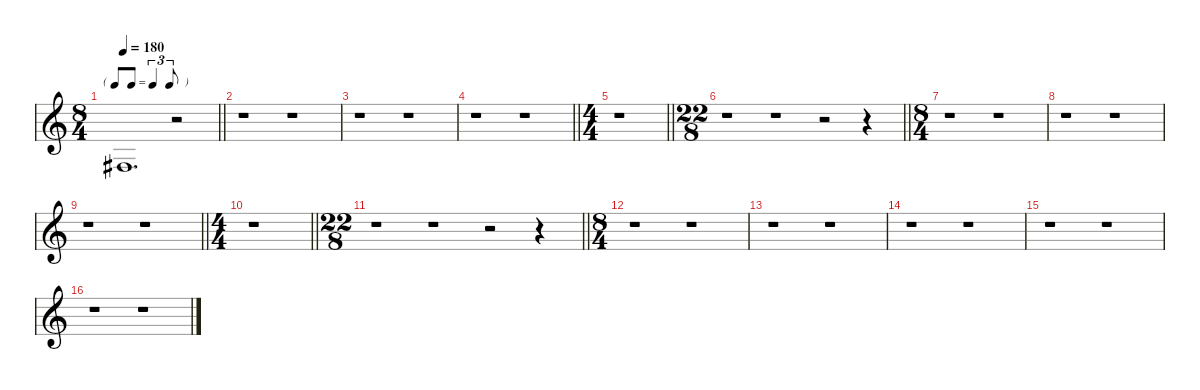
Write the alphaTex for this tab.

\defaultSystemsLayout 4
\hideDynamics
\bracketExtendMode nobrackets
\singleTrackTrackNamePolicy hidden
\multiTrackTrackNamePolicy hidden
\firstSystemTrackNameMode fullname
\firstSystemTrackNameOrientation horizontal
\otherSystemsTrackNameOrientation horizontal
\track ("Keyboard" "org.") {instrument reedorgan}
\staff {score}
\tuning (E4 B3 G3 D3 A2 E2)
\ts (8 4)
\tf triplet8th
\tempo 180
\clef g2
\barLineRight lightlight
\ks c
4.4{acc #}.1{d dy f beam Up} r.2{beam Up} |
r.1{beam Down} r.1{beam Down} |
r.1{beam Down} r.1{beam Down} |
\barLineRight lightlight
r.1{beam Down} r.1{beam Down} |
\ts (4 4)
\beaming (8 2 2 2 2)
\barLineRight lightlight
r.1{beam Down} |
\ts (22 8)
\beaming (8 2 2 2 16)
\barLineRight lightlight
r.1{beam Down} r.1{beam Down} r.2{beam Down} r.4{beam Down} |
\ts (8 4)
\beaming (8 2 2 2 10)
r.1{beam Down} r.1{beam Down} |
r.1{beam Down} r.1{beam Down} |
\barLineRight lightlight
r.1{beam Down} r.1{beam Down} |
\ts (4 4)
\beaming (8 2 2 2 2)
\barLineRight lightlight
r.1{beam Down} |
\ts (22 8)
\beaming (8 2 2 2 16)
\barLineRight lightlight
r.1{beam Down} r.1{beam Down} r.2{beam Down} r.4{beam Down} |
\ts (8 4)
\beaming (8 2 2 2 10)
r.1{beam Down} r.1{beam Down} |
r.1{beam Down} r.1{beam Down} |
r.1{beam Down} r.1{beam Down} |
r.1{beam Down} r.1{beam Down} |
r.1{beam Down} r.1{beam Down}
